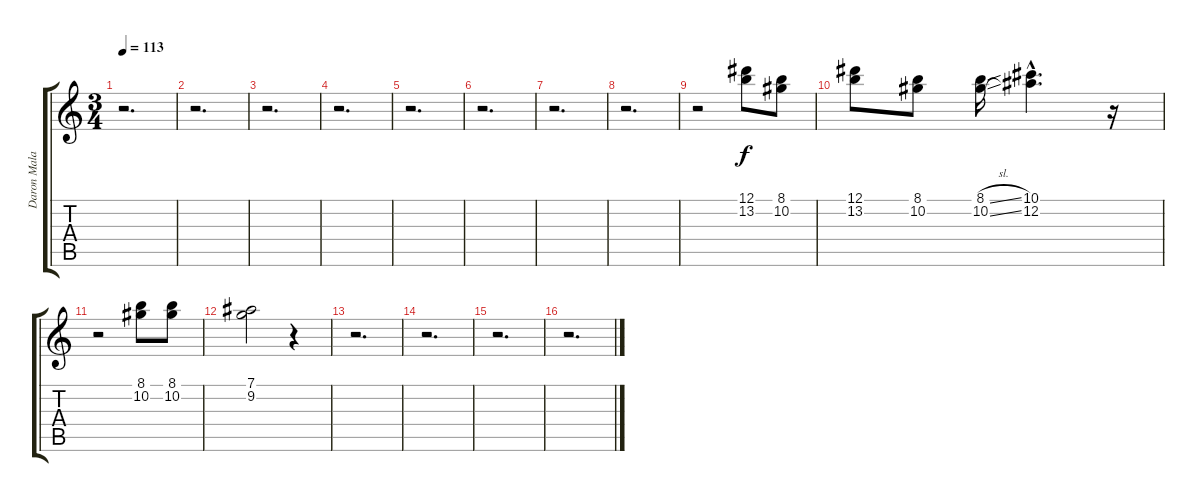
\track ("Daron Malakian II" "Daron Mala") {instrument electricguitarclean}
\staff {score tabs}
\tuning (Eb4 Bb3 Gb3 Db3 Ab2 Eb2) {hide}
\ts (3 4)
\tempo 113
\clef g2
\ks c
r.2{d dy f} |
r.2{d} |
r.2{d} |
r.2{d} |
r.2{d} |
r.2{d} |
r.2{d} |
r.2{d} |
r.2 (12.1 13.2).8 (8.1 10.2).8 |
(12.1 13.2).8 (8.1 10.2).8 (8.1{sl} 10.2{sl}).16 (10.1{hac} 12.2{hac}).4{d} r.16 |
r.2 (8.1 10.2).8 (8.1 10.2).8 |
(7.1 9.2).2 r.4 |
r.2{d} |
r.2{d} |
r.2{d} |
r.2{d}
